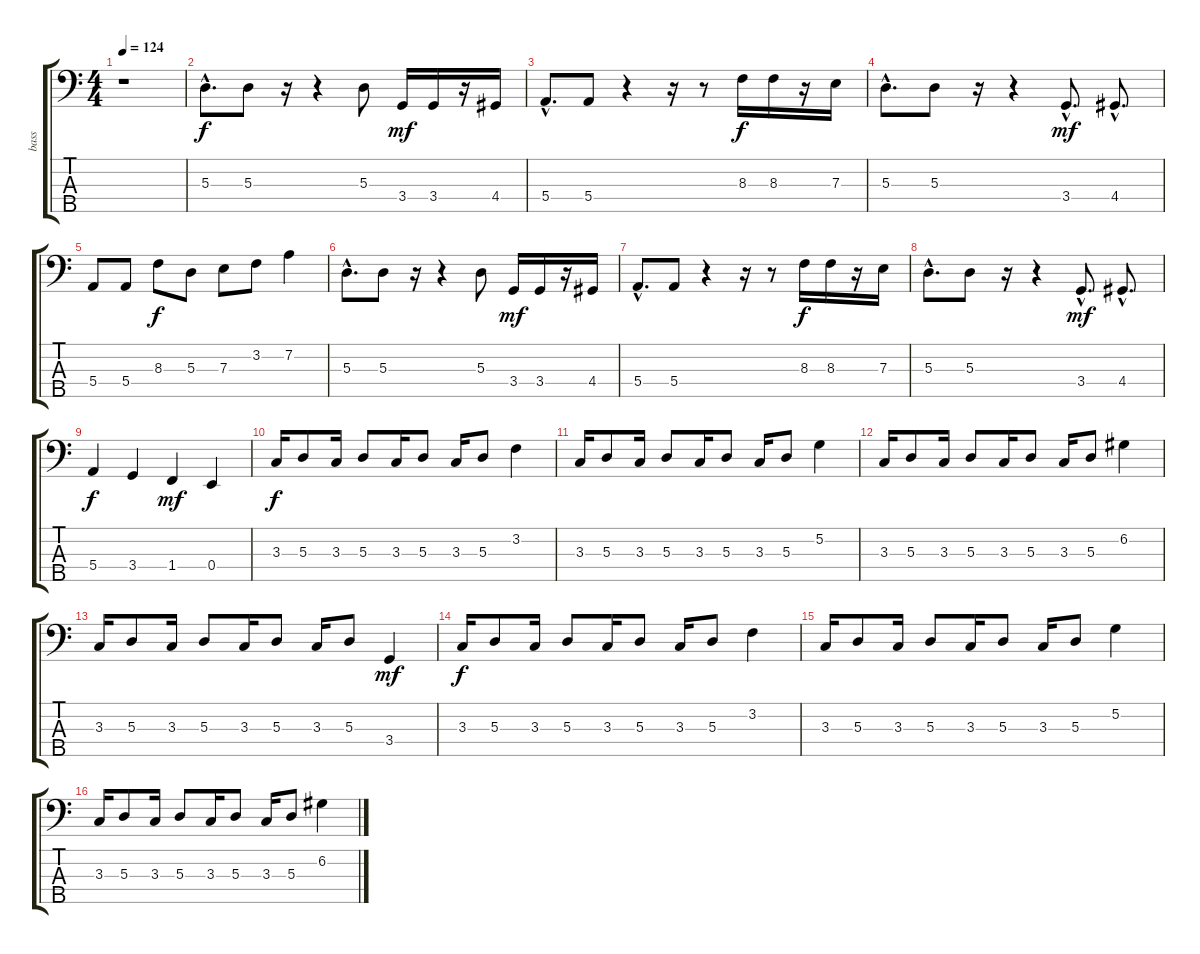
\track ("bass" "bass") {instrument electricbassfinger}
\staff {score tabs}
\tuning (G2 D2 A1 E1 B0) {hide}
\ts (4 4)
\tempo 124
\clef f4
\ks c
r.1{dy f instrument electricbassfinger} |
5.3{hac}.8{d} 5.3.8 r.16 r.4 5.3.8 3.4.16{dy mf} 3.4.16 r.16 4.4.16 |
5.4{hac}.8{d} 5.4.8 r.4 r.16 r.8 8.3.16{dy f} 8.3.16 r.16 7.3.16 |
5.3{hac}.8{d} 5.3.8 r.16 r.4 3.4{hac}.8{d dy mf} 4.4{hac}.8{d} |
5.4.8 5.4.8 8.3.8{dy f} 5.3.8 7.3.8 3.2.8 7.2.4 |
5.3{hac}.8{d} 5.3.8 r.16 r.4 5.3.8 3.4.16{dy mf} 3.4.16 r.16 4.4.16 |
5.4{hac}.8{d} 5.4.8 r.4 r.16 r.8 8.3.16{dy f} 8.3.16 r.16 7.3.16 |
5.3{hac}.8{d} 5.3.8 r.16 r.4 3.4{hac}.8{d dy mf} 4.4{hac}.8{d} |
5.4.4{dy f} 3.4.4 1.4.4{dy mf} 0.4.4 |
3.3.16{dy f} 5.3.8 3.3.16 5.3.8 3.3.16 5.3.8 3.3.16 5.3.8 3.2.4 |
3.3.16 5.3.8 3.3.16 5.3.8 3.3.16 5.3.8 3.3.16 5.3.8 5.2.4 |
3.3.16 5.3.8 3.3.16 5.3.8 3.3.16 5.3.8 3.3.16 5.3.8 6.2.4 |
3.3.16 5.3.8 3.3.16 5.3.8 3.3.16 5.3.8 3.3.16 5.3.8 3.4.4{dy mf} |
3.3.16{dy f} 5.3.8 3.3.16 5.3.8 3.3.16 5.3.8 3.3.16 5.3.8 3.2.4 |
3.3.16 5.3.8 3.3.16 5.3.8 3.3.16 5.3.8 3.3.16 5.3.8 5.2.4 |
3.3.16 5.3.8 3.3.16 5.3.8 3.3.16 5.3.8 3.3.16 5.3.8 6.2.4
